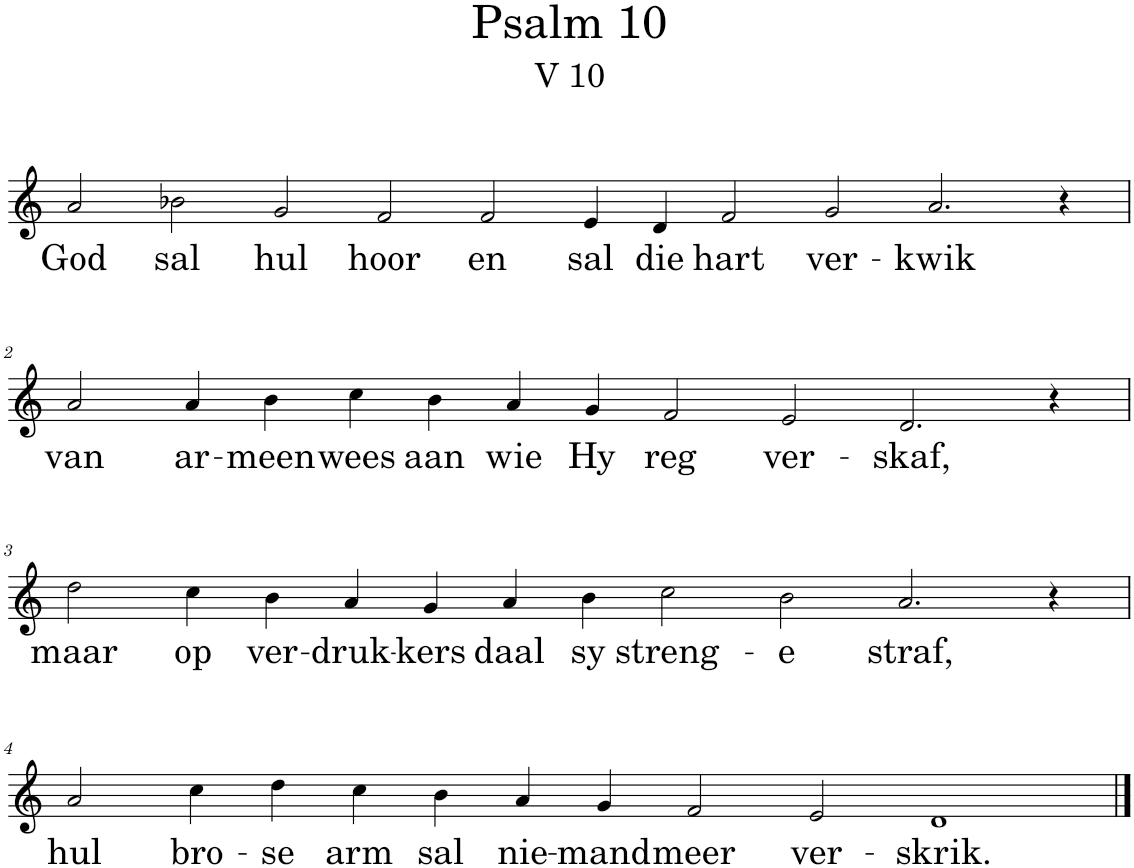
**kern	**text
*part1	*part1
*staff1	*staff1
*I"Pipe Organ	*
*I'Org.	*
*clefG2	*
*k[]	*
*M20/4	*
=1	=1
!	!LO:LY:b
2a/	God
!	!LO:LY:b
2b-X\	sal
!	!LO:LY:b
2g/	hul
!	!LO:LY:b
2f/	hoor
!	!LO:LY:b
2f/	en
!	!LO:LY:b
4e/	sal
!	!LO:LY:b
4d/	die
!	!LO:LY:b
2f/	hart
!	!LO:LY:b
2g/	ver-
!	!LO:LY:b
2.a/	-kwik
4r	.
!!LO:LB:g=z
=2	=2
*M16/4	*
!	!LO:LY:b
2a/	van
!	!LO:LY:b
4a/	ar-
!	!LO:LY:b
4b\	-meen
!	!LO:LY:b
4cc\	wees
!	!LO:LY:b
4b\	aan
!	!LO:LY:b
4a/	wie
!	!LO:LY:b
4g/	Hy
!	!LO:LY:b
2f/	reg
!	!LO:LY:b
2e/	ver-
!	!LO:LY:b
2.d/	-skaf,
4r	.
!!LO:LB:g=z
=3	=3
*M20/4	*
!	!LO:LY:b
2dd\	maar
!	!LO:LY:b
4cc\	op
!	!LO:LY:b
4b\	ver-
!	!LO:LY:b
4a/	-druk-
!	!LO:LY:b
4g/	-kers
!	!LO:LY:b
4a/	daal
!	!LO:LY:b
4b\	sy
!	!LO:LY:b
2cc\	streng-
!	!LO:LY:b
2b\	-e
!	!LO:LY:b
2.a/	straf,
4r	.
!!LO:LB:g=z
=4	=4
*M20/4	*
!	!LO:LY:b
2a/	hul
!	!LO:LY:b
4cc\	bro-
!	!LO:LY:b
4dd\	-se
!	!LO:LY:b
4cc\	arm
!	!LO:LY:b
4b\	sal
!	!LO:LY:b
4a/	nie-
!	!LO:LY:b
4g/	-mand
!	!LO:LY:b
2f/	meer
!	!LO:LY:b
2e/	ver-
!	!LO:LY:b
1d	-skrik.
==	==
*-	*-
